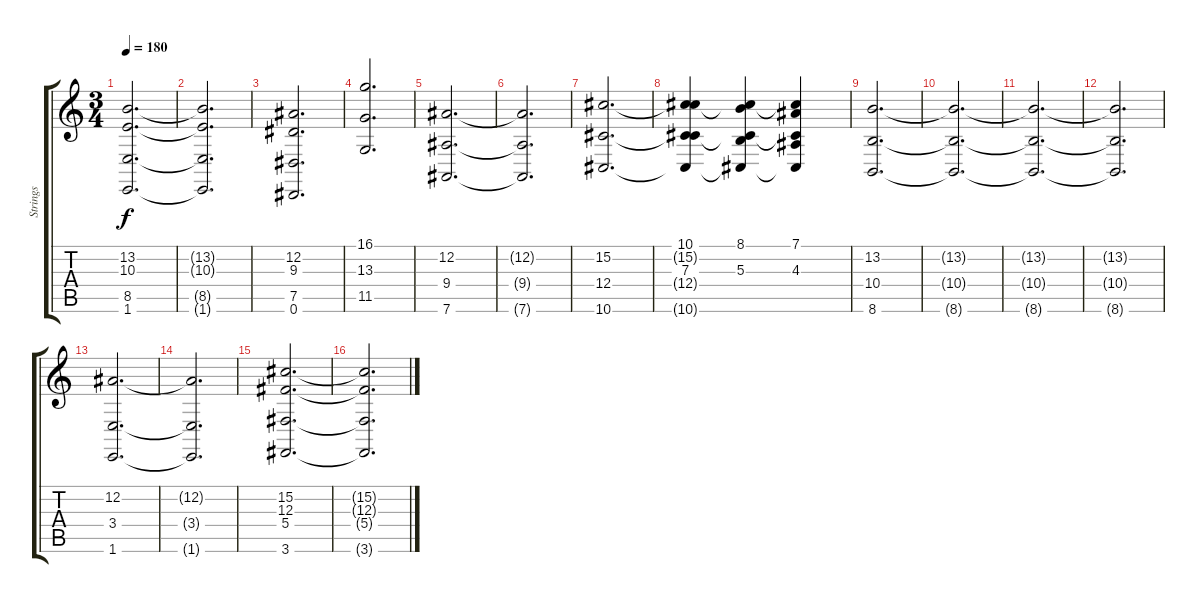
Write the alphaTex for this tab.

\track ("Strings" "Strings") {instrument stringensemble1}
\staff {score tabs}
\tuning (Eb4 Bb3 Gb3 Db3 Ab2 Eb2) {hide}
\ts (3 4)
\tempo 180
\clef g2
\ks c
(13.2 10.3 8.5 1.6).2{d dy f} |
(13.2{t} 10.3{t} 8.5{t} 1.6{t}).2{d} |
(12.2 9.3 7.5 0.6).2{d} |
(16.1 13.3 11.5).2{d} |
(12.2 9.4 7.6).2{d} |
(12.2{t} 9.4{t} 7.6{t}).2{d} |
(15.2 12.4 10.6).2{d} |
(10.1 15.2{t} 7.3 12.4{t} 10.6{t}).4 (8.1 15.2{t} 5.3 12.4{t} 10.6{t}).4 (7.1 15.2{t} 4.3 12.4{t} 10.6{t}).4 |
(13.2 10.4 8.6).2{d} |
(13.2{t} 10.4{t} 8.6{t}).2{d} |
(13.2{t} 10.4{t} 8.6{t}).2{d} |
(13.2{t} 10.4{t} 8.6{t}).2{d} |
(12.2 3.4 1.6).2{d} |
(12.2{t} 3.4{t} 1.6{t}).2{d} |
(15.2 12.3 5.4 3.6).2{d} |
(15.2{t} 12.3{t} 5.4{t} 3.6{t}).2{d}
